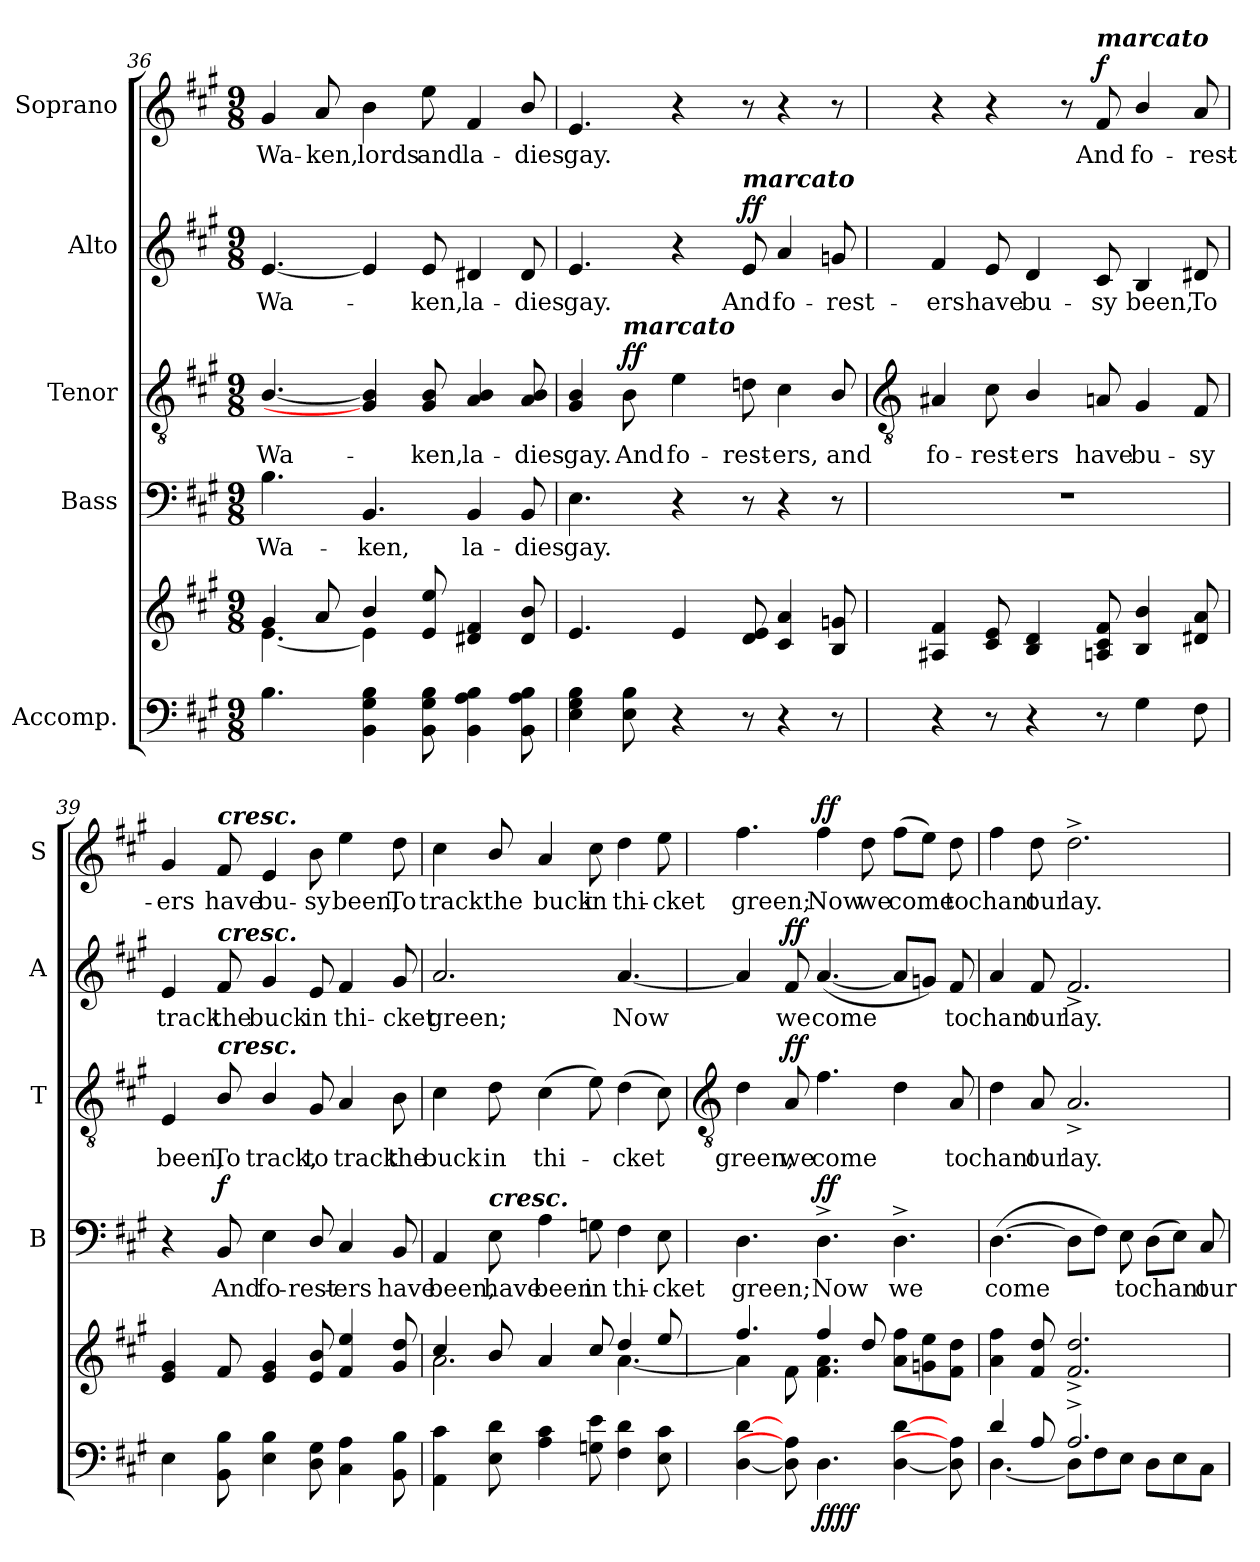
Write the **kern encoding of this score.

**kern	**kern	**dynam	**kern	**text	**dynam	**kern	**text	**dynam	**kern	**text	**dynam	**kern	**text	**dynam
*part5	*part5	*part5	*part4	*part4	*part4	*part3	*part3	*part3	*part2	*part2	*part2	*part1	*part1	*part1
*staff6	*staff5	*staff5/6	*staff4	*staff4	*staff4	*staff3	*staff3	*staff3	*staff2	*staff2	*staff2	*staff1	*staff1	*staff1
*I"Accomp.	*	*	*I"Bass	*	*	*I"Tenor	*	*	*I"Alto	*	*	*I"Soprano	*	*
*	*	*	*I'B	*	*	*I'T	*	*	*I'A	*	*	*I'S	*	*
*clefF4	*clefG2	*	*clefF4	*	*	*clefGv2	*	*	*clefG2	*	*	*clefG2	*	*
*k[f#c#g#]	*k[f#c#g#]	*	*k[f#c#g#]	*	*	*k[f#c#g#]	*	*	*k[f#c#g#]	*	*	*k[f#c#g#]	*	*
*A:	*A:	*	*A:	*	*	*A:	*	*	*A:	*	*	*A:	*	*
*M9/8	*M9/8	*	*M9/8	*	*	*M9/8	*	*	*M9/8	*	*	*M9/8	*	*
=36	=36	=36	=36	=36	=36	=36	=36	=36	=36	=36	=36	=36	=36	=36
*	*^	*	*	*	*	*	*	*	*	*	*	*	*	*
!	!	!	!	!	!LO:LY:b	!	!	!LO:LY:b	!	!	!LO:LY:b	!	!	!LO:LY:b	!
4.B	4g#/	[4.e\	.	4.B	Wa-	.	[4.B/	Wa-	.	[4.e	Wa-	.	4g#	Wa-	.
!	!	!	!	!	!	!	!	!	!	!	!	!	!	!LO:LY:b	!
.	8a/	.	.	.	.	.	.	.	.	.	.	.	8a	-ken,	.
!	!	!	!	!	!LO:LY:b	!	!	!	!	!	!	!	!	!LO:LY:b	!
4BB 4G# 4B	4b/	4e\]	.	4.BB	-ken,	.	4G#] 4B]	.	.	4e]	.	.	4b	lords	.
!	!	!	!	!	!	!	!	!LO:LY:b	!	!	!LO:LY:b	!	!	!LO:LY:b	!
8BB 8G# 8B	8e/ 8ee/	2ryy	.	.	.	.	8G# 8B	ken,	.	8e	ken,	.	8ee	and	.
!	!	!	!	!	!LO:LY:b	!	!	!LO:LY:b	!	!	!LO:LY:b	!	!	!LO:LY:b	!
4BB 4A 4B	4d#X/ 4f#/	.	.	4BB	la-	.	4A 4B	la-	.	4d#X	la-	.	4f#	la-	.
!	!	!	!	!	!LO:LY:b	!	!	!LO:LY:b	!	!	!LO:LY:b	!	!	!LO:LY:b	!
8BB 8A 8B	8d#/ 8b/	.	.	8BB	-dies	.	8A 8B	-dies	.	8d#	-dies	.	8b/	-dies	.
=37	=37	=37	=37	=37	=37	=37	=37	=37	=37	=37	=37	=37	=37	=37	=37
!	!	!	!	!	!LO:LY:b	!	!	!LO:LY:b	!	!	!LO:LY:b	!	!	!LO:LY:b	!
4E 4G# 4B	4.e/	2ryy	.	4.E	gay.	.	4G# 4B	gay.	.	4.e	gay.	.	4.e	gay.	.
!	!	!	!	!	!	!	!LO:TX:a:Bi:t=marcato	!	!	!	!	!	!	!	!
!	!	!	!	!	!	!	!	!LO:LY:b	!LO:DY:b	!	!	!	!	!	!
!	!	!	!	!	!	!	!	!	!LO:DY:n=1:b	!	!	!	!	!	!
8E 8B	.	.	.	.	.	.	8B	And	f f	.	.	.	.	.	.
!	!	!	!	!	!	!	!	!LO:LY:b	!	!	!	!	!	!	!
4r	4e/	.	.	4r	.	.	4e	fo-	.	4r	.	.	4r	.	.
.	.	8ryy	.	.	.	.	.	.	.	.	.	.	.	.	.
!	!	!	!	!	!	!	!	!	!	!LO:TX:a:Bi:t=marcato	!	!	!	!	!
!	!	!	!	!	!	!	!	!LO:LY:b	!	!	!LO:LY:b	!LO:DY:b	!	!	!
!	!	!	!	!	!	!	!	!	!	!	!	!LO:DY:n=1:b	!	!	!
8r	8d/ 8e/	2ryy	.	8r	.	.	8dn	-rest-	.	8e	And	f f	8r	.	.
!	!	!	!	!	!	!	!	!LO:LY:b	!	!	!LO:LY:b	!	!	!	!
4r	4c#/ 4a/	.	.	4r	.	.	4c#	-ers,	.	4a	fo-	.	4r	.	.
!	!	!	!	!	!	!	!	!LO:LY:b	!	!	!LO:LY:b	!	!	!	!
8r	8B/ 8gn/	.	.	8r	.	.	8B/	and	.	8gn	-rest-	.	8r	.	.
!!LO:LB:g=z
=38	=38	=38	=38	=38	=38	=38	=38	=38	=38	=38	=38	=38	=38	=38	=38
*	*	*	*	*	*	*	*clefGv2	*	*	*	*	*	*	*	*
!	!	!	!	!LO:N:vis=1	!	!	!	!LO:LY:b	!	!	!LO:LY:b	!	!	!	!
4r	4A#X/ 4f#/	2ryy	.	8%9r	.	.	4A#X	fo-	.	4f#	-ers	.	4r	.	.
!	!	!	!	!	!	!	!	!LO:LY:b	!	!	!LO:LY:b	!	!	!	!
8r	8c#/ 8e/	.	.	.	.	.	8c#	-rest-	.	8e	have	.	4r	.	.
!	!	!	!	!	!	!	!	!LO:LY:b	!	!	!LO:LY:b	!	!	!	!
4r	4B/ 4d/	.	.	.	.	.	4B/	-ers	.	4d	bu-	.	.	.	.
.	.	8ryy	.	.	.	.	.	.	.	.	.	.	8r	.	.
!	!	!	!	!	!	!	!	!	!	!	!	!	!LO:TX:a:Bi:t=marcato	!	!
!	!	!	!	!	!	!	!	!LO:LY:b	!	!	!LO:LY:b	!	!	!LO:LY:b	!LO:DY:b
8r	8An/ 8c#/ 8f#/	2ryy	.	.	.	.	8An	have	.	8c#	-sy	.	8f#	And	f
!	!	!	!	!	!	!	!	!LO:LY:b	!	!	!LO:LY:b	!	!	!LO:LY:b	!
4G#	4B/ 4b/	.	.	.	.	.	4G#	bu-	.	4B	been,	.	4b/	fo-	.
!	!	!	!	!	!	!	!	!LO:LY:b	!	!	!LO:LY:b	!	!	!LO:LY:b	!
8F#	8d#X/ 8a/	.	.	.	.	.	8F#	-sy	.	8d#X	To	.	8a	-rest-	.
=39	=39	=39	=39	=39	=39	=39	=39	=39	=39	=39	=39	=39	=39	=39	=39
!	!	!	!	!	!	!	!	!LO:LY:b	!	!	!LO:LY:b	!	!	!LO:LY:b	!
4E	4e/ 4g#/	1ryy	.	4r	.	.	4E	been,	.	4e	track	.	4g#	-ers	.
!	!	!	!	!	!	!	!	!	!	!	!	!	!LO:TX:a:Bi:t=cresc.	!	!
!	!	!	!	!	!	!	!	!	!	!LO:TX:a:Bi:t=cresc.	!	!	!	!	!
!	!	!	!	!	!	!	!LO:TX:a:Bi:t=cresc.	!	!	!	!	!	!	!	!
!	!	!	!	!	!LO:LY:b	!LO:DY:b	!	!LO:LY:b	!	!	!LO:LY:b	!	!	!LO:LY:b	!
8BB\ 8B\	8f#/	.	.	8BB	And	f	8B/	To	.	8f#	the	.	8f#	have	.
!	!	!	!	!	!LO:LY:b	!	!	!LO:LY:b	!	!	!LO:LY:b	!	!	!LO:LY:b	!
4E\ 4B\	4e/ 4g#/	.	.	4E	fo-	.	4B/	track,	.	4g#	buck	.	4e	bu-	.
!	!	!	!	!	!LO:LY:b	!	!	!LO:LY:b	!	!	!LO:LY:b	!	!	!LO:LY:b	!
8D 8G#	8e/ 8b/	.	.	8D/	-rest-	.	8G#	to	.	8e	in	.	8b	-sy	.
!	!	!	!	!	!LO:LY:b	!	!	!LO:LY:b	!	!	!LO:LY:b	!	!	!LO:LY:b	!
4C# 4A	4f#/ 4ee/	.	.	4C#	-ers	.	4A	track	.	4f#	thi-	.	4ee	been,	.
!	!	!	!	!	!LO:LY:b	!	!	!LO:LY:b	!	!	!LO:LY:b	!	!	!LO:LY:b	!
8BB 8B	8g#/ 8dd/	8ryy	.	8BB	have	.	8B	the	.	8g#	-cket	.	8dd	To	.
=40	=40	=40	=40	=40	=40	=40	=40	=40	=40	=40	=40	=40	=40	=40	=40
!	!	!	!	!	!LO:LY:b	!	!	!LO:LY:b	!	!	!LO:LY:b	!	!	!LO:LY:b	!
4AA 4c#	4cc#/	2.a\	.	4AA	been,	.	4c#	buck	.	2.a	green;	.	4cc#	track	.
!	!	!	!	!LO:TX:a:Bi:t=cresc.	!	!	!	!	!	!	!	!	!	!	!
!	!	!	!	!	!LO:LY:b	!	!	!LO:LY:b	!	!	!	!	!	!LO:LY:b	!
8E 8d	8b/	.	.	8E	have	.	8d	in	.	.	.	.	8b/	the	.
!	!	!	!	!	!LO:LY:b	!	!	!LO:LY:b	!	!	!	!	!	!LO:LY:b	!
4A 4c#	4a/	.	.	4A	been	.	(>4c#	thi-	.	.	.	.	4a	buck	.
!	!	!	!	!	!LO:LY:b	!	!	!	!	!	!	!	!	!LO:LY:b	!
8Gn 8e	8cc#/	.	.	8Gn	in	.	8e)	.	.	.	.	.	8cc#	in	.
!	!	!	!	!	!LO:LY:b	!	!	!LO:LY:b	!	!	!LO:LY:b	!	!	!LO:LY:b	!
4F# 4d	4dd/	[4.a\	.	4F#	thi-	.	(>4d	cket	.	[4.a	Now	.	4dd	thi-	.
!	!	!	!	!	!LO:LY:b	!	!	!	!	!	!	!	!	!LO:LY:b	!
8E 8c#	8ee/	.	.	8E	-cket	.	8c#)	.	.	.	.	.	8ee	-cket	.
!!LO:LB:g=z
=41	=41	=41	=41	=41	=41	=41	=41	=41	=41	=41	=41	=41	=41	=41	=41
*	*	*	*	*	*	*	*clefGv2	*	*	*	*	*	*	*	*
*^	*	*	*	*	*	*	*	*	*	*	*	*	*	*	*
!	!	!	!	!	!	!LO:LY:b	!	!	!LO:LY:b	!	!	!	!	!	!LO:LY:b	!
1ryy	[4D\ [4d\	4.ff#/	4a\]	.	4.D	green;	.	4d	green;	.	4a]	.	.	4.ff#	green;	.
!	!	!	!	!	!	!	!	!	!LO:LY:b	!LO:DY:b	!	!LO:LY:b	!LO:DY:b	!	!	!
.	8D\] 8A\]	.	8f#\	.	.	.	.	8A	we	ff	8f#	we	ff	.	.	.
!	!	!	!	!LO:DY:b=2	!	!LO:LY:b	!	!	!LO:LY:b	!	!	!LO:LY:b	!	!	!LO:LY:b	!
!	!	!	!	!LO:DY:n=1:b	!	!	!LO:DY:b	!	!	!	!	!	!	!	!	!LO:DY:b
.	4.D\	4ff#/	4.f#\ 4.a\	ff ff	4.D^	Now	ff	4.f#	come	.	(<[4.a	come	.	4ff#	Now	ff
!	!	!	!	!	!	!	!	!	!	!	!	!	!	!	!LO:LY:b	!
.	.	8dd/	.	.	.	.	.	.	.	.	.	.	.	8dd	we	.
!	!	!	!	!	!	!LO:LY:b	!	!	!	!	!	!	!	!	!LO:LY:b	!
.	[4D\ [4d\	8a\ 8ff#\L	4.ryy	.	4.D^	we	.	4d	.	.	8aL]	.	.	(>8ff#L	come	.
.	.	8gn\ 8ee\	.	.	.	.	.	.	.	.	8gnJ)	.	.	8eeJ)	.	.
!	!	!	!	!	!	!	!	!	!LO:LY:b	!	!	!LO:LY:b	!	!	!LO:LY:b	!
8ryy	8D\] 8A\]	8f#/ 8dd/J	.	.	.	.	.	8A	to	.	8f#	to	.	8dd	to	.
=42	=42	=42	=42	=42	=42	=42	=42	=42	=42	=42	=42	=42	=42	=42	=42	=42
!	!	!	!	!	!	!LO:LY:b	!	!	!LO:LY:b	!	!	!LO:LY:b	!	!	!LO:LY:b	!
4d/	[4.D\	4a\ 4ff#\	1ryy	.	(>[4.D	come	.	4d	chant	.	4a	chant	.	4ff#	chant	.
!	!	!	!	!	!	!	!	!	!LO:LY:b	!	!	!LO:LY:b	!	!	!LO:LY:b	!
8A/	.	8f#/ 8dd/	.	.	.	.	.	8A	our	.	8f#	our	.	8dd	our	.
!	!	!	!	!	!	!	!	!	!LO:LY:b	!	!	!LO:LY:b	!	!	!LO:LY:b	!
2.A^/	8D\L]	2.f#/^ 2.dd/^	.	.	8DL]	.	.	2.A^	lay.	.	2.f#^	lay.	.	2.dd^	lay.	.
.	8F#\	.	.	.	8F#J)	.	.	.	.	.	.	.	.	.	.	.
!	!	!	!	!	!	!LO:LY:b	!	!	!	!	!	!	!	!	!	!
.	8E\J	.	.	.	8E	to	.	.	.	.	.	.	.	.	.	.
!	!	!	!	!	!	!LO:LY:b	!	!	!	!	!	!	!	!	!	!
.	8D\L	.	.	.	(>8DL	chant	.	.	.	.	.	.	.	.	.	.
.	8E\	.	.	.	8EJ)	.	.	.	.	.	.	.	.	.	.	.
!	!	!	!	!	!	!LO:LY:b	!	!	!	!	!	!	!	!	!	!
.	8C#\J	.	8ryy	.	8C#	our	.	.	.	.	.	.	.	.	.	.
*v	*v	*	*	*	*	*	*	*	*	*	*	*	*	*	*	*
*	*v	*v	*	*	*	*	*	*	*	*	*	*	*	*	*
=	=	=	=	=	=	=	=	=	=	=	=	=	=	=
*-	*-	*-	*-	*-	*-	*-	*-	*-	*-	*-	*-	*-	*-	*-
